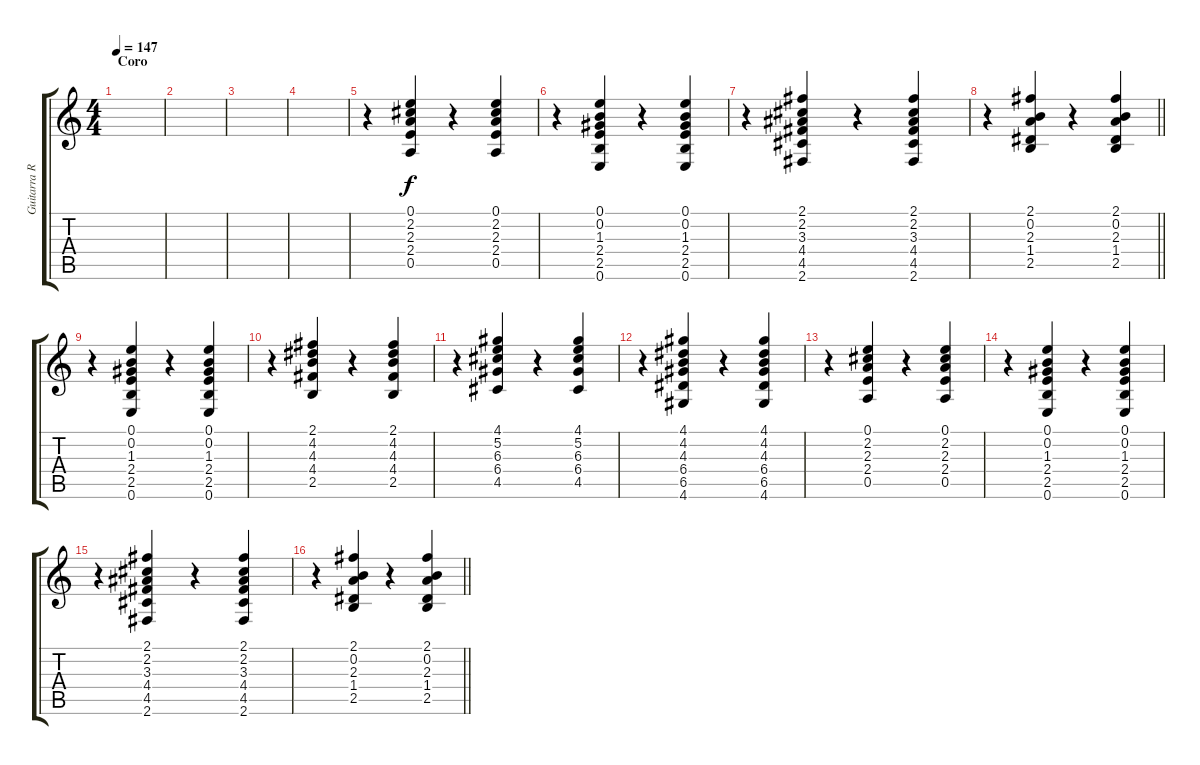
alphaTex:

\track ("Guitarra Ritmica" "Guitarra R") {instrument electricguitarclean}
\staff {score tabs}
\tuning (E4 B3 G3 D3 A2 E2) {hide}
\ts (4 4)
\section ("" "Coro")
\tempo 147
\clef g2
\ks c
|
|
|
|
r.4 (0.1 2.2 2.3 2.4 0.5).4 r.4 (0.1 2.2 2.3 2.4 0.5).4 |
r.4 (0.1 0.2 1.3 2.4 2.5 0.6).4 r.4 (0.1 0.2 1.3 2.4 2.5 0.6).4 |
r.4 (2.1 2.2 3.3 4.4 4.5 2.6).4 r.4 (2.1 2.2 3.3 4.4 4.5 2.6).4 |
\barLineRight lightlight
r.4 (2.1 0.2 2.3 1.4 2.5).4 r.4 (2.1 0.2 2.3 1.4 2.5).4 |
\section ("" "")
r.4 (0.1 0.2 1.3 2.4 2.5 0.6).4 r.4 (0.1 0.2 1.3 2.4 2.5 0.6).4 |
r.4 (2.1 4.2 4.3 4.4 2.5).4 r.4 (2.1 4.2 4.3 4.4 2.5).4 |
r.4 (4.1 5.2 6.3 6.4 4.5).4 r.4 (4.1 5.2 6.3 6.4 4.5).4 |
r.4 (4.1 4.2 4.3 6.4 6.5 4.6).4 r.4 (4.1 4.2 4.3 6.4 6.5 4.6).4 |
r.4 (0.1 2.2 2.3 2.4 0.5).4 r.4 (0.1 2.2 2.3 2.4 0.5).4 |
r.4 (0.1 0.2 1.3 2.4 2.5 0.6).4 r.4 (0.1 0.2 1.3 2.4 2.5 0.6).4 |
r.4 (2.1 2.2 3.3 4.4 4.5 2.6).4 r.4 (2.1 2.2 3.3 4.4 4.5 2.6).4 |
\barLineRight lightlight
r.4 (2.1 0.2 2.3 1.4 2.5).4 r.4 (2.1 0.2 2.3 1.4 2.5).4
